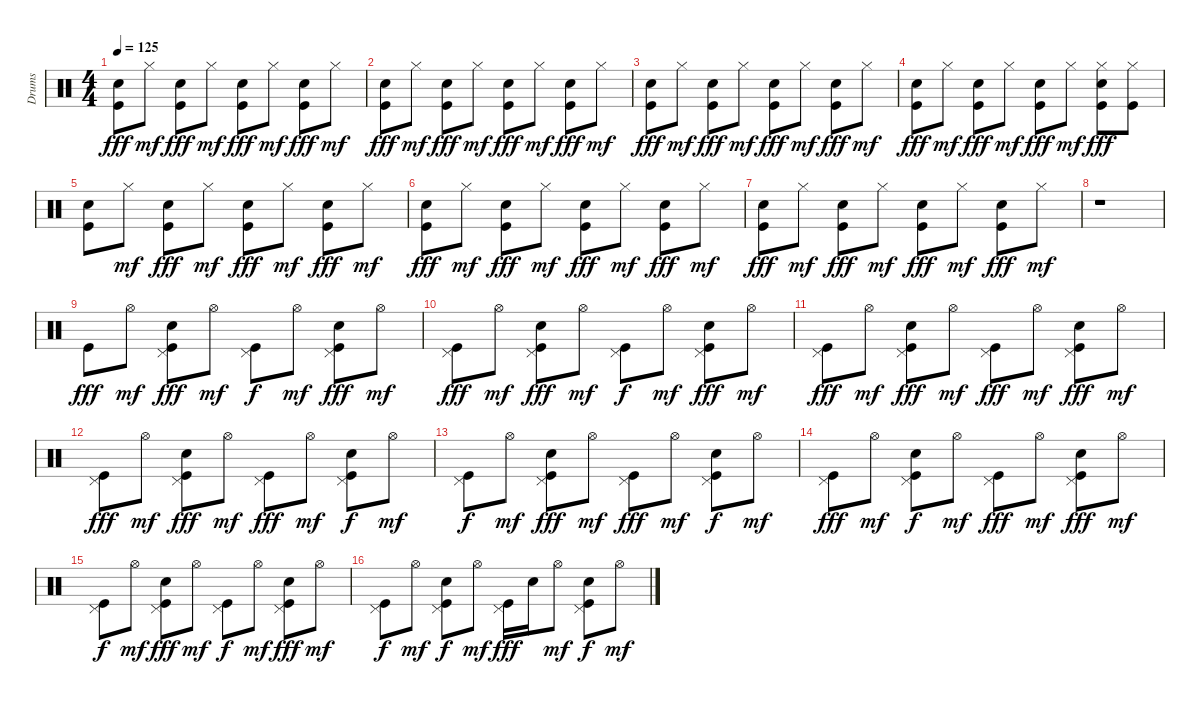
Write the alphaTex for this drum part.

\track ("Drums" "Drums") {instrument percussion}
\staff {score}
\articulation defaults
\ts (4 4)
\tempo 125
\clef neutral
\ks c
("Kick (hit)" "Electric Snare (hit)").8{dy fff} "Hi-Hat (closed)".8{dy mf} ("Kick (hit)" "Electric Snare (hit)").8{dy fff} "Hi-Hat (closed)".8{dy mf} ("Kick (hit)" "Electric Snare (hit)").8{dy fff} "Hi-Hat (closed)".8{dy mf} ("Kick (hit)" "Electric Snare (hit)").8{dy fff} "Hi-Hat (closed)".8{dy mf} |
("Kick (hit)" "Electric Snare (hit)").8{dy fff} "Hi-Hat (closed)".8{dy mf} ("Kick (hit)" "Electric Snare (hit)").8{dy fff} "Hi-Hat (closed)".8{dy mf} ("Kick (hit)" "Electric Snare (hit)").8{dy fff} "Hi-Hat (closed)".8{dy mf} ("Kick (hit)" "Electric Snare (hit)").8{dy fff} "Hi-Hat (closed)".8{dy mf} |
("Kick (hit)" "Electric Snare (hit)").8{dy fff} "Hi-Hat (closed)".8{dy mf} ("Kick (hit)" "Electric Snare (hit)").8{dy fff} "Hi-Hat (closed)".8{dy mf} ("Kick (hit)" "Electric Snare (hit)").8{dy fff} "Hi-Hat (closed)".8{dy mf} ("Kick (hit)" "Electric Snare (hit)").8{dy fff} "Hi-Hat (closed)".8{dy mf} |
("Kick (hit)" "Electric Snare (hit)").8{dy fff} "Hi-Hat (closed)".8{dy mf} ("Kick (hit)" "Electric Snare (hit)").8{dy fff} "Hi-Hat (closed)".8{dy mf} ("Kick (hit)" "Electric Snare (hit)").8{dy fff} "Hi-Hat (closed)".8{dy mf} ("Electric Snare (hit)" "Hi-Hat (closed)" "Kick (hit)").8{dy fff} ("Hi-Hat (closed)" "Kick (hit)").8 |
("Electric Snare (hit)" "Kick (hit)").8 "Hi-Hat (closed)".8{dy mf} ("Electric Snare (hit)" "Kick (hit)").8{dy fff} "Hi-Hat (closed)".8{dy mf} ("Electric Snare (hit)" "Kick (hit)").8{dy fff} "Hi-Hat (closed)".8{dy mf} ("Electric Snare (hit)" "Kick (hit)").8{dy fff} "Hi-Hat (closed)".8{dy mf} |
("Electric Snare (hit)" "Kick (hit)").8{dy fff} "Hi-Hat (closed)".8{dy mf} ("Electric Snare (hit)" "Kick (hit)").8{dy fff} "Hi-Hat (closed)".8{dy mf} ("Electric Snare (hit)" "Kick (hit)").8{dy fff} "Hi-Hat (closed)".8{dy mf} ("Electric Snare (hit)" "Kick (hit)").8{dy fff} "Hi-Hat (closed)".8{dy mf} |
("Electric Snare (hit)" "Kick (hit)").8{dy fff} "Hi-Hat (closed)".8{dy mf} ("Electric Snare (hit)" "Kick (hit)").8{dy fff} "Hi-Hat (closed)".8{dy mf} ("Electric Snare (hit)" "Kick (hit)").8{dy fff} "Hi-Hat (closed)".8{dy mf} ("Electric Snare (hit)" "Kick (hit)").8{dy fff} "Hi-Hat (closed)".8{dy mf} |
r.1 |
"Kick (hit)".8{dy fff} "Hi-Hat (open)".8{dy mf} ("Pedal Hi-Hat (hit)" "Electric Snare (hit)" "Kick (hit)").8{dy fff} "Hi-Hat (open)".8{dy mf} ("Kick (hit)" "Pedal Hi-Hat (hit)").8{dy f} "Hi-Hat (open)".8{dy mf} ("Kick (hit)" "Pedal Hi-Hat (hit)" "Electric Snare (hit)").8{dy fff} "Hi-Hat (open)".8{dy mf} |
("Pedal Hi-Hat (hit)" "Kick (hit)").8{dy fff} "Hi-Hat (open)".8{dy mf} ("Electric Snare (hit)" "Pedal Hi-Hat (hit)" "Kick (hit)").8{dy fff} "Hi-Hat (open)".8{dy mf} ("Kick (hit)" "Pedal Hi-Hat (hit)").8{dy f} "Hi-Hat (open)".8{dy mf} ("Electric Snare (hit)" "Pedal Hi-Hat (hit)" "Kick (hit)").8{dy fff} "Hi-Hat (open)".8{dy mf} |
("Pedal Hi-Hat (hit)" "Kick (hit)").8{dy fff} "Hi-Hat (open)".8{dy mf} ("Electric Snare (hit)" "Pedal Hi-Hat (hit)" "Kick (hit)").8{dy fff} "Hi-Hat (open)".8{dy mf} ("Pedal Hi-Hat (hit)" "Kick (hit)").8{dy fff} "Hi-Hat (open)".8{dy mf} ("Electric Snare (hit)" "Pedal Hi-Hat (hit)" "Kick (hit)").8{dy fff} "Hi-Hat (open)".8{dy mf} |
("Pedal Hi-Hat (hit)" "Kick (hit)").8{dy fff} "Hi-Hat (open)".8{dy mf} ("Electric Snare (hit)" "Pedal Hi-Hat (hit)" "Kick (hit)").8{dy fff} "Hi-Hat (open)".8{dy mf} ("Pedal Hi-Hat (hit)" "Kick (hit)").8{dy fff} "Hi-Hat (open)".8{dy mf} ("Electric Snare (hit)" "Kick (hit)" "Pedal Hi-Hat (hit)").8{dy f} "Hi-Hat (open)".8{dy mf} |
("Kick (hit)" "Pedal Hi-Hat (hit)").8{dy f} "Hi-Hat (open)".8{dy mf} ("Pedal Hi-Hat (hit)" "Electric Snare (hit)" "Kick (hit)").8{dy fff} "Hi-Hat (open)".8{dy mf} ("Pedal Hi-Hat (hit)" "Kick (hit)").8{dy fff} "Hi-Hat (open)".8{dy mf} ("Electric Snare (hit)" "Kick (hit)" "Pedal Hi-Hat (hit)").8{dy f} "Hi-Hat (open)".8{dy mf} |
("Pedal Hi-Hat (hit)" "Kick (hit)").8{dy fff} "Hi-Hat (open)".8{dy mf} ("Electric Snare (hit)" "Kick (hit)" "Pedal Hi-Hat (hit)").8{dy f} "Hi-Hat (open)".8{dy mf} ("Pedal Hi-Hat (hit)" "Kick (hit)").8{dy fff} "Hi-Hat (open)".8{dy mf} ("Pedal Hi-Hat (hit)" "Kick (hit)" "Electric Snare (hit)").8{dy fff} "Hi-Hat (open)".8{dy mf} |
("Kick (hit)" "Pedal Hi-Hat (hit)").8{dy f} "Hi-Hat (open)".8{dy mf} ("Pedal Hi-Hat (hit)" "Electric Snare (hit)" "Kick (hit)").8{dy fff} "Hi-Hat (open)".8{dy mf} ("Kick (hit)" "Pedal Hi-Hat (hit)").8{dy f} "Hi-Hat (open)".8{dy mf} ("Kick (hit)" "Pedal Hi-Hat (hit)" "Electric Snare (hit)").8{dy fff} "Hi-Hat (open)".8{dy mf} |
("Kick (hit)" "Pedal Hi-Hat (hit)").8{dy f} "Hi-Hat (open)".8{dy mf} ("Electric Snare (hit)" "Kick (hit)" "Pedal Hi-Hat (hit)").8{dy f} "Hi-Hat (open)".8{dy mf} ("Pedal Hi-Hat (hit)" "Kick (hit)").16{dy fff} "Electric Snare (hit)".16 "Hi-Hat (open)".8{dy mf} ("Kick (hit)" "Electric Snare (hit)" "Pedal Hi-Hat (hit)").8{dy f} "Hi-Hat (open)".8{dy mf}
